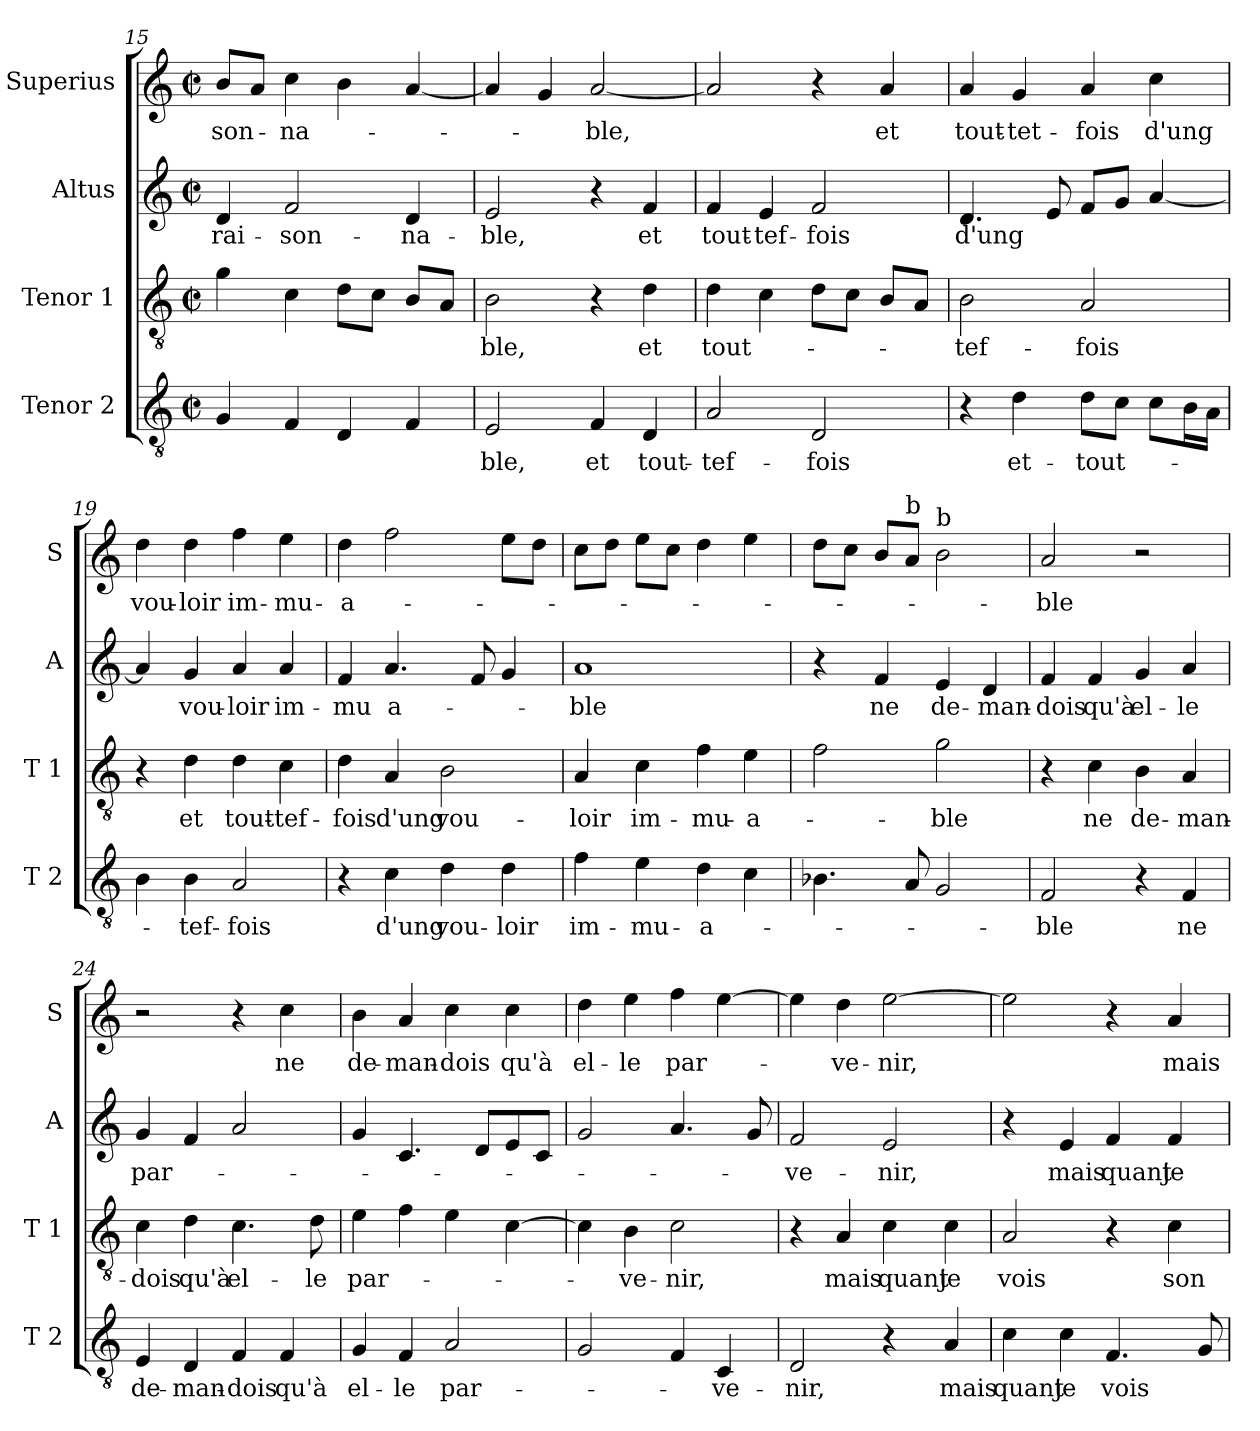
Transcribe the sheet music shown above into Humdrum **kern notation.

**kern	**text	**kern	**text	**kern	**text	**kern	**text
*part4	*part4	*part3	*part3	*part2	*part2	*part1	*part1
*staff4	*staff4	*staff3	*staff3	*staff2	*staff2	*staff1	*staff1
*I"Tenor 2	*	*I"Tenor 1	*	*I"Altus	*	*I"Superius	*
*I'T 2	*	*I'T 1	*	*I'A	*	*I'S	*
!!LO:PB:g=z
*clefGv2	*	*clefGv2	*	*clefG2	*	*clefG2	*
*k[]	*	*k[]	*	*k[]	*	*k[]	*
*C:	*	*C:	*	*C:	*	*C:	*
*M2/2	*	*M2/2	*	*M2/2	*	*M2/2	*
*met(c|)	*	*met(c|)	*	*met(c|)	*	*met(c|)	*
=15	=15	=15	=15	=15	=15	=15	=15
4G/	.	4g\	.	4d/	rai-	8b/L	-son-
.	.	.	.	.	.	8a/J	.
4F/	.	4c\	.	2f/	-son-	4cc\	-na-
4D/	.	8d\L	.	.	.	4b\	.
.	.	8c\J	.	.	.	.	.
4F/	.	8B/L	.	4d/	-na-	[4a/	.
.	.	8A/J	.	.	.	.	.
=16	=16	=16	=16	=16	=16	=16	=16
2E/	-ble,	2B\	-ble,	2e/	-ble,	4a/]	.
.	.	.	.	.	.	4g/	.
4F/	et	4r	.	4r	.	[2a/	-ble,
4D/	tout-	4d\	et	4f/	et	.	.
=17	=17	=17	=17	=17	=17	=17	=17
2A/	-tef-	4d\	tout-	4f/	tout-	2a/]	.
.	.	4c\	.	4e/	-tef-	.	.
2D/	-fois	8d\L	.	2f/	-fois	4r	.
.	.	8c\J	.	.	.	.	.
.	.	8B/L	.	.	.	4a/	et
.	.	8A/J	.	.	.	.	.
=18	=18	=18	=18	=18	=18	=18	=18
4r	.	2B\	-tef-	4.d/	d'ung	4a/	tout-
4d\	et-	.	.	.	.	4g/	-tet-
.	.	.	.	8e/	.	.	.
8d\L	-tout-	2A/	-fois	8f/L	.	4a/	-fois
8c\J	.	.	.	8g/J	.	.	.
8c\L	.	.	.	[4a/	.	4cc\	d'ung
16B\L	.	.	.	.	.	.	.
16A\JJ	.	.	.	.	.	.	.
=19	=19	=19	=19	=19	=19	=19	=19
4B\	.	4r	.	4a/]	.	4dd\	vou-
4B\	-tef-	4d\	et	4g/	vou-	4dd\	-loir
2A/	-fois	4d\	tout-	4a/	-loir	4ff\	im-
.	.	4c\	-tef-	4a/	im-	4ee\	-mu-
!!LO:LB:g=z
=20	=20	=20	=20	=20	=20	=20	=20
4r	.	4d\	-fois	4f/	-mu	4dd\	-a-
4c\	d'ung	4A/	d'ung	4.a/	a-	2ff\	.
4d\	vou-	2B\	vou-	.	.	.	.
.	.	.	.	8f/	.	.	.
4d\	-loir	.	.	4g/	.	8ee\L	.
.	.	.	.	.	.	8dd\J	.
=21	=21	=21	=21	=21	=21	=21	=21
4f\	im-	4A/	-loir	1a	-ble	8cc\L	.
.	.	.	.	.	.	8dd\J	.
4e\	-mu-	4c\	im-	.	.	8ee\L	.
.	.	.	.	.	.	8cc\J	.
4d\	-a-	4f\	-mu-	.	.	4dd\	.
4c\	.	4e\	-a-	.	.	4ee\	.
=22	=22	=22	=22	=22	=22	=22	=22
4.B-X\	.	2f\	.	4r	.	8dd\L	.
.	.	.	.	.	.	8cc\J	.
.	.	.	.	4f/	ne	8b/L	.
!	!	!	!	!	!	!LO:TX:a:t=b	!
8A/	.	.	.	.	.	8a/J	.
!	!	!	!	!	!	!LO:TX:a:t=b	!
2G/	.	2g\	-ble	4e/	de-	2b\	.
.	.	.	.	4d/	-man-	.	.
=23	=23	=23	=23	=23	=23	=23	=23
2F/	-ble	4r	.	4f/	-dois	2a/	-ble
.	.	4c\	ne	4f/	qu'à	.	.
4r	.	4B\	de-	4g/	el-	2r	.
4F/	ne	4A/	-man-	4a/	-le	.	.
=24	=24	=24	=24	=24	=24	=24	=24
4E/	de-	4c\	-dois	4g/	par-	2r	.
4D/	-man-	4d\	qu'à	4f/	.	.	.
4F/	-dois	4.c\	el-	2a/	.	4r	.
4F/	qu'à	.	.	.	.	4cc\	ne
.	.	8d\	-le	.	.	.	.
!!LO:LB:g=z
=25	=25	=25	=25	=25	=25	=25	=25
4G/	el-	4e\	par-	4g/	.	4b\	de-
4F/	-le	4f\	.	4.c/	.	4a/	-man-
2A/	par-	4e\	.	.	.	4cc\	-dois
.	.	.	.	8d/L	.	.	.
.	.	[4c\	.	8e/	.	4cc\	qu'à
.	.	.	.	8c/J	.	.	.
=26	=26	=26	=26	=26	=26	=26	=26
2G/	.	4c\]	.	2g/	.	4dd\	el-
.	.	4B\	-ve-	.	.	4ee\	-le
4F/	.	2c\	-nir,	4.a/	.	4ff\	par-
4C/	-ve-	.	.	.	.	[4ee\	.
.	.	.	.	8g/	.	.	.
=27	=27	=27	=27	=27	=27	=27	=27
2D/	-nir,	4r	.	2f/	-ve-	4ee\]	.
.	.	4A/	mais	.	.	4dd\	-ve-
4r	.	4c\	quant	2e/	-nir,	[2ee\	-nir,
4A/	mais	4c\	je	.	.	.	.
=28	=28	=28	=28	=28	=28	=28	=28
4c\	quant	2A/	vois	4r	.	2ee\]	.
4c\	je	.	.	4e/	mais	.	.
4.F/	vois	4r	.	4f/	quant	4r	.
.	.	4c\	son	4f/	je	4a/	mais-
8G/	.	.	.	.	.	.	.
=	=	=	=	=	=	=	=
*-	*-	*-	*-	*-	*-	*-	*-
